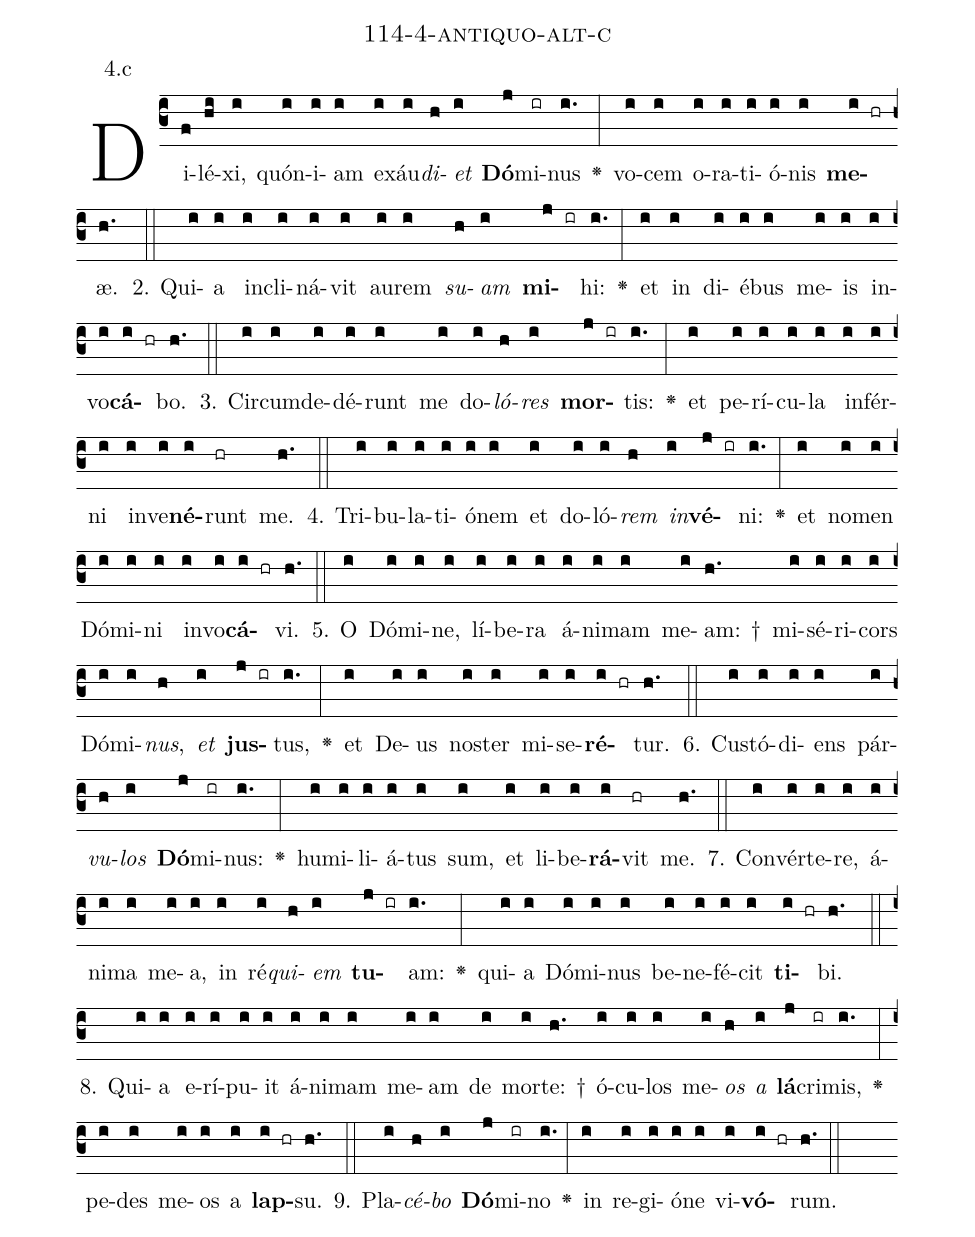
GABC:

name: 114-4-antiquo-alt-c;
annotation: 4.c;
%%
(c3)Di(f)lé(hi)xi,(i) quón(i)i(i)am(i) ex(i)áu(i)<i>di</i>(h)<i>et</i>(i) <b>Dó</b>(j)mi(ir)nus(i.) <v>\greheightstar</v>(:) vo(i)cem(i) o(i)ra(i)ti(i)ó(i)nis(i) <b>me</b>(i hr)æ.(h.) (::)
2. Qui(i)a(i) in(i)cli(i)ná(i)vit(i) au(i)rem(i) <i>su</i>(h)<i>am</i>(i) <b>mi</b>(j ir)hi:(i.) <v>\greheightstar</v>(:) et(i) in(i) di(i)é(i)bus(i) me(i)is(i) in(i)vo(i)<b>cá</b>(i hr)bo.(h.) (::)
3. Cir(i)cum(i)de(i)dé(i)runt(i) me(i) do(i)<i>ló</i>(h)<i>res</i>(i) <b>mor</b>(j ir)tis:(i.) <v>\greheightstar</v>(:) et(i) pe(i)rí(i)cu(i)la(i) in(i)fér(i)ni(i) in(i)ve(i)<b>né</b>(i)runt(hr) me.(h.) (::)
4. Tri(i)bu(i)la(i)ti(i)ó(i)nem(i) et(i) do(i)ló(i)<i>rem</i>(h) <i>in</i>(i)<b>vé</b>(j ir)ni:(i.) <v>\greheightstar</v>(:) et(i) no(i)men(i) Dó(i)mi(i)ni(i) in(i)vo(i)<b>cá</b>(i hr)vi.(h.) (::)
5. O(i) Dó(i)mi(i)ne,(i) lí(i)be(i)ra(i) á(i)ni(i)mam(i) me(i)am: †(h.) mi(i)sé(i)ri(i)cors(i) Dó(i)mi(i)<i>nus</i>,(h) <i>et</i>(i) <b>jus</b>(j ir)tus,(i.) <v>\greheightstar</v>(:) et(i) De(i)us(i) nos(i)ter(i) mi(i)se(i)<b>ré</b>(i hr)tur.(h.) (::)
6. Cus(i)tó(i)di(i)ens(i) pár(i)<i>vu</i>(h)<i>los</i>(i) <b>Dó</b>(j)mi(ir)nus:(i.) <v>\greheightstar</v>(:) hu(i)mi(i)li(i)á(i)tus(i) sum,(i) et(i) li(i)be(i)<b>rá</b>(i)vit(hr) me.(h.) (::)
7. Con(i)vér(i)te(i)re,(i) á(i)ni(i)ma(i) me(i)a,(i) in(i) ré(i)<i>qui</i>(h)<i>em</i>(i) <b>tu</b>(j ir)am:(i.) <v>\greheightstar</v>(:) qui(i)a(i) Dó(i)mi(i)nus(i) be(i)ne(i)fé(i)cit(i) <b>ti</b>(i hr)bi.(h.) (::)
8. Qui(i)a(i) e(i)rí(i)pu(i)it(i) á(i)ni(i)mam(i) me(i)am(i) de(i) mor(i)te: †(h.) ó(i)cu(i)los(i) me(i)<i>os</i>(h) <i>a</i>(i) <b>lá</b>(j)cri(ir)mis,(i.) <v>\greheightstar</v>(:) pe(i)des(i) me(i)os(i) a(i) <b>lap</b>(i hr)su.(h.) (::)
9. Pla(i)<i>cé</i>(h)<i>bo</i>(i) <b>Dó</b>(j)mi(ir)no(i.) <v>\greheightstar</v>(:) in(i) re(i)gi(i)ó(i)ne(i) vi(i)<b>vó</b>(i hr)rum.(h.) (::)
